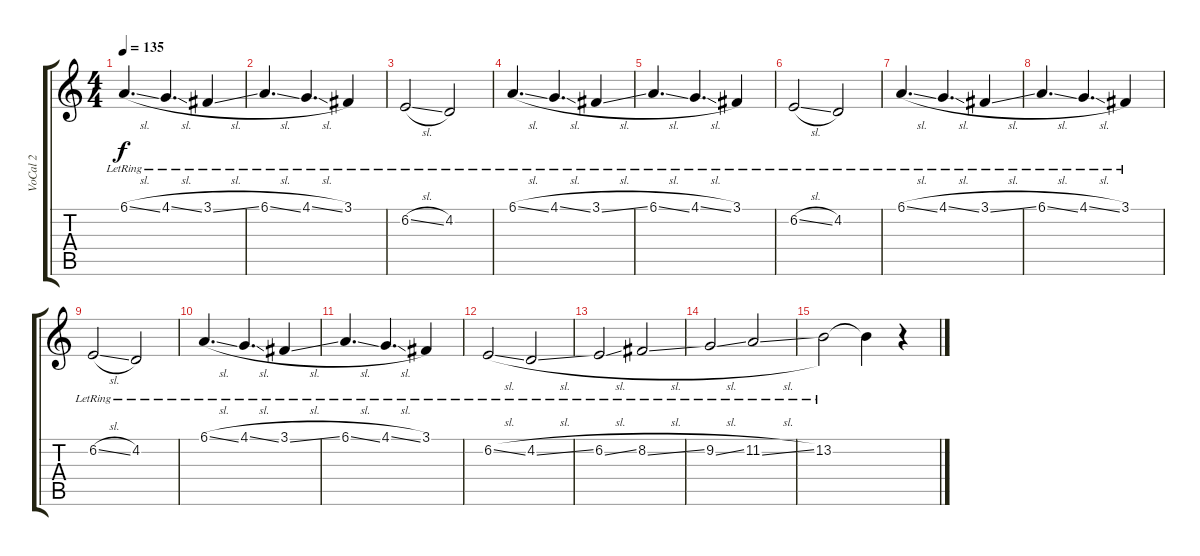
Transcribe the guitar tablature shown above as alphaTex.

\track ("VoCal 2" "VoCal 2") {instrument violin}
\staff {score tabs}
\tuning (Eb4 Bb3 Gb3 Db3 Ab2 Db2) {hide}
\ts (4 4)
\tempo 135
\clef g2
\ks c
6.1{sl lr}.4{d dy f} 4.1{sl lr}.4{d} 3.1{sl lr}.4 |
6.1{sl lr}.4{d} 4.1{sl lr}.4{d} 3.1{lr}.4 |
6.2{sl lr}.2 4.2{lr}.2 |
6.1{sl lr}.4{d} 4.1{sl lr}.4{d} 3.1{sl lr}.4 |
6.1{sl lr}.4{d} 4.1{sl lr}.4{d} 3.1{lr}.4 |
6.2{sl lr}.2 4.2{lr}.2 |
6.1{sl lr}.4{d} 4.1{sl lr}.4{d} 3.1{sl lr}.4 |
6.1{sl lr}.4{d} 4.1{sl lr}.4{d} 3.1{lr}.4 |
6.2{sl lr}.2 4.2{lr}.2 |
6.1{sl lr}.4{d} 4.1{sl lr}.4{d} 3.1{sl lr}.4 |
6.1{sl lr}.4{d} 4.1{sl lr}.4{d} 3.1{lr}.4 |
6.2{sl lr}.2 4.2{sl lr}.2 |
6.2{sl lr}.2 8.2{sl lr}.2 |
9.2{sl lr}.2 11.2{sl lr}.2 |
13.2{lr}.2 13.2{t}.4 r.4
